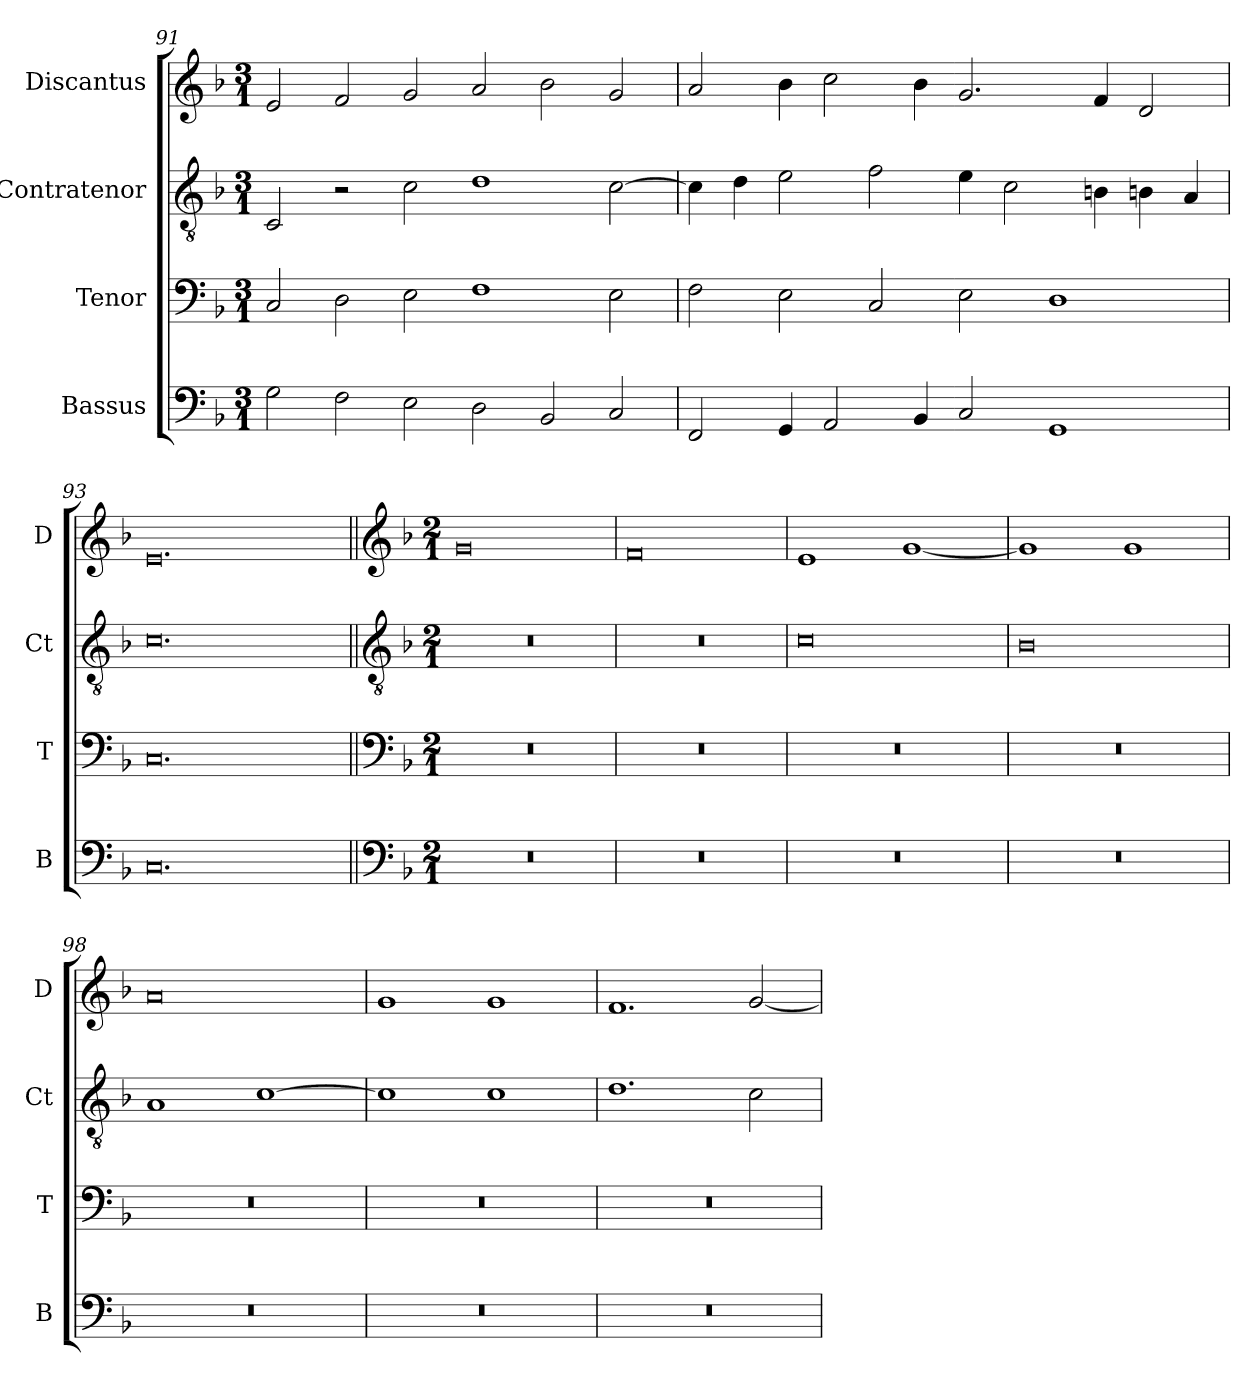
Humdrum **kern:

**kern	**kern	**kern	**kern
*part4	*part3	*part2	*part1
*staff4	*staff3	*staff2	*staff1
*I"Bassus	*I"Tenor	*I"Contratenor	*I"Discantus
*I'B	*I'T	*I'Ct	*I'D
*clefF4	*clefF4	*clefGv2	*clefG2
*k[b-]	*k[b-]	*k[b-]	*k[b-]
*M3/1	*M3/1	*M3/1	*M3/1
=91	=91	=91	=91
2G\	2C/	2C/	2e/
2F\	2D\	2r	2f/
2E\	2E\	2c\	2g/
2D\	1F	1d	2a/
2BB-/	.	.	2b-\
2C/	2E\	[2c\	2g/
=92	=92	=92	=92
2FF/	2F\	4c\]	2a/
.	.	4d\	.
4GG/	2E\	2e\	4b-\
2AA/	.	.	2cc\
.	2C/	2f\	.
4BB-/	.	.	4b-\
2C/	2E\	4e\	2.g/
.	.	2c\	.
1GG	1D	.	.
.	.	4Bn\	4f/
.	.	4Bn\	2d/
.	.	4A/	.
=93	=93	=93	=93
0.C	0.C	0.c	0.e
!!LO:LB:g=z
=94||	=94||	=94||	=94||
*clefF4	*clefF4	*clefGv2	*clefG2
*k[b-]	*k[b-]	*k[b-]	*k[b-]
*M2/1	*M2/1	*M2/1	*M2/1
0r	0r	0r	0g
=95	=95	=95	=95
0r	0r	0r	0f
=96	=96	=96	=96
0r	0r	0c	1e
.	.	.	[1g
=97	=97	=97	=97
0r	0r	0B-	1g]
.	.	.	1g
=98	=98	=98	=98
0r	0r	1A	0a
.	.	[1c	.
=99	=99	=99	=99
0r	0r	1c]	1g
.	.	1c	1g
=100	=100	=100	=100
0r	0r	1.d	1.f
.	.	2c\	[2g/
=	=	=	=
*-	*-	*-	*-
